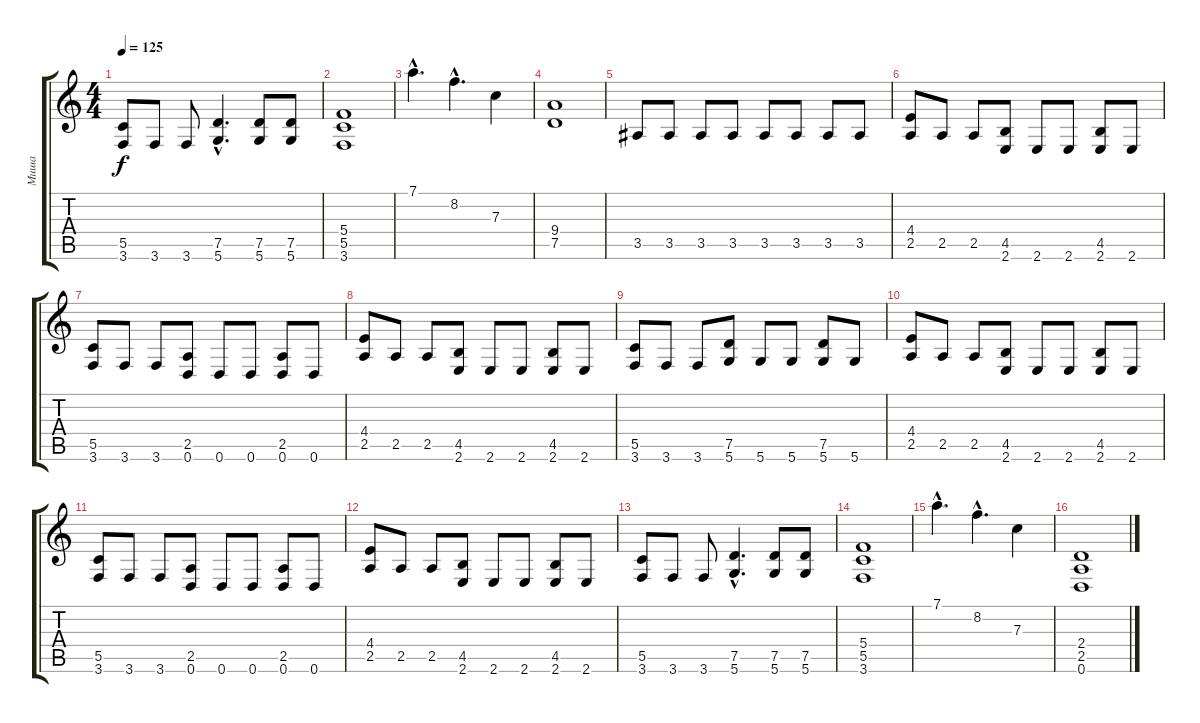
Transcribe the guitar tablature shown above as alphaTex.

\track ("Миша" "Миша") {instrument distortionguitar}
\staff {score tabs}
\tuning (D4 A3 F3 C3 G2 D2) {hide}
\ts (4 4)
\tempo 125
\clef g2
\ks c
(5.5 3.6).8{dy f} 3.6.8 3.6.8 (7.5{hac} 5.6{hac}).4{d} (7.5 5.6).8 (7.5 5.6).8 |
(5.4 5.5 3.6).1 |
7.1{hac}.4{d} 8.2{hac}.4{d} 7.3.4 |
(9.4 7.5).1 |
3.5.8 3.5.8 3.5.8 3.5.8 3.5.8 3.5.8 3.5.8 3.5.8 |
(4.4 2.5).8 2.5.8 2.5.8 (4.5 2.6).8 2.6.8 2.6.8 (4.5 2.6).8 2.6.8 |
(5.5 3.6).8 3.6.8 3.6.8 (2.5 0.6).8 0.6.8 0.6.8 (2.5 0.6).8 0.6.8 |
(4.4 2.5).8 2.5.8 2.5.8 (4.5 2.6).8 2.6.8 2.6.8 (4.5 2.6).8 2.6.8 |
(5.5 3.6).8 3.6.8 3.6.8 (7.5 5.6).8 5.6.8 5.6.8 (7.5 5.6).8 5.6.8 |
(4.4 2.5).8 2.5.8 2.5.8 (4.5 2.6).8 2.6.8 2.6.8 (4.5 2.6).8 2.6.8 |
(5.5 3.6).8 3.6.8 3.6.8 (2.5 0.6).8 0.6.8 0.6.8 (2.5 0.6).8 0.6.8 |
(4.4 2.5).8 2.5.8 2.5.8 (4.5 2.6).8 2.6.8 2.6.8 (4.5 2.6).8 2.6.8 |
(5.5 3.6).8 3.6.8 3.6.8 (7.5{hac} 5.6{hac}).4{d} (7.5 5.6).8 (7.5 5.6).8 |
(5.4 5.5 3.6).1 |
7.1{hac}.4{d} 8.2{hac}.4{d} 7.3.4 |
(2.4 2.5 0.6).1
